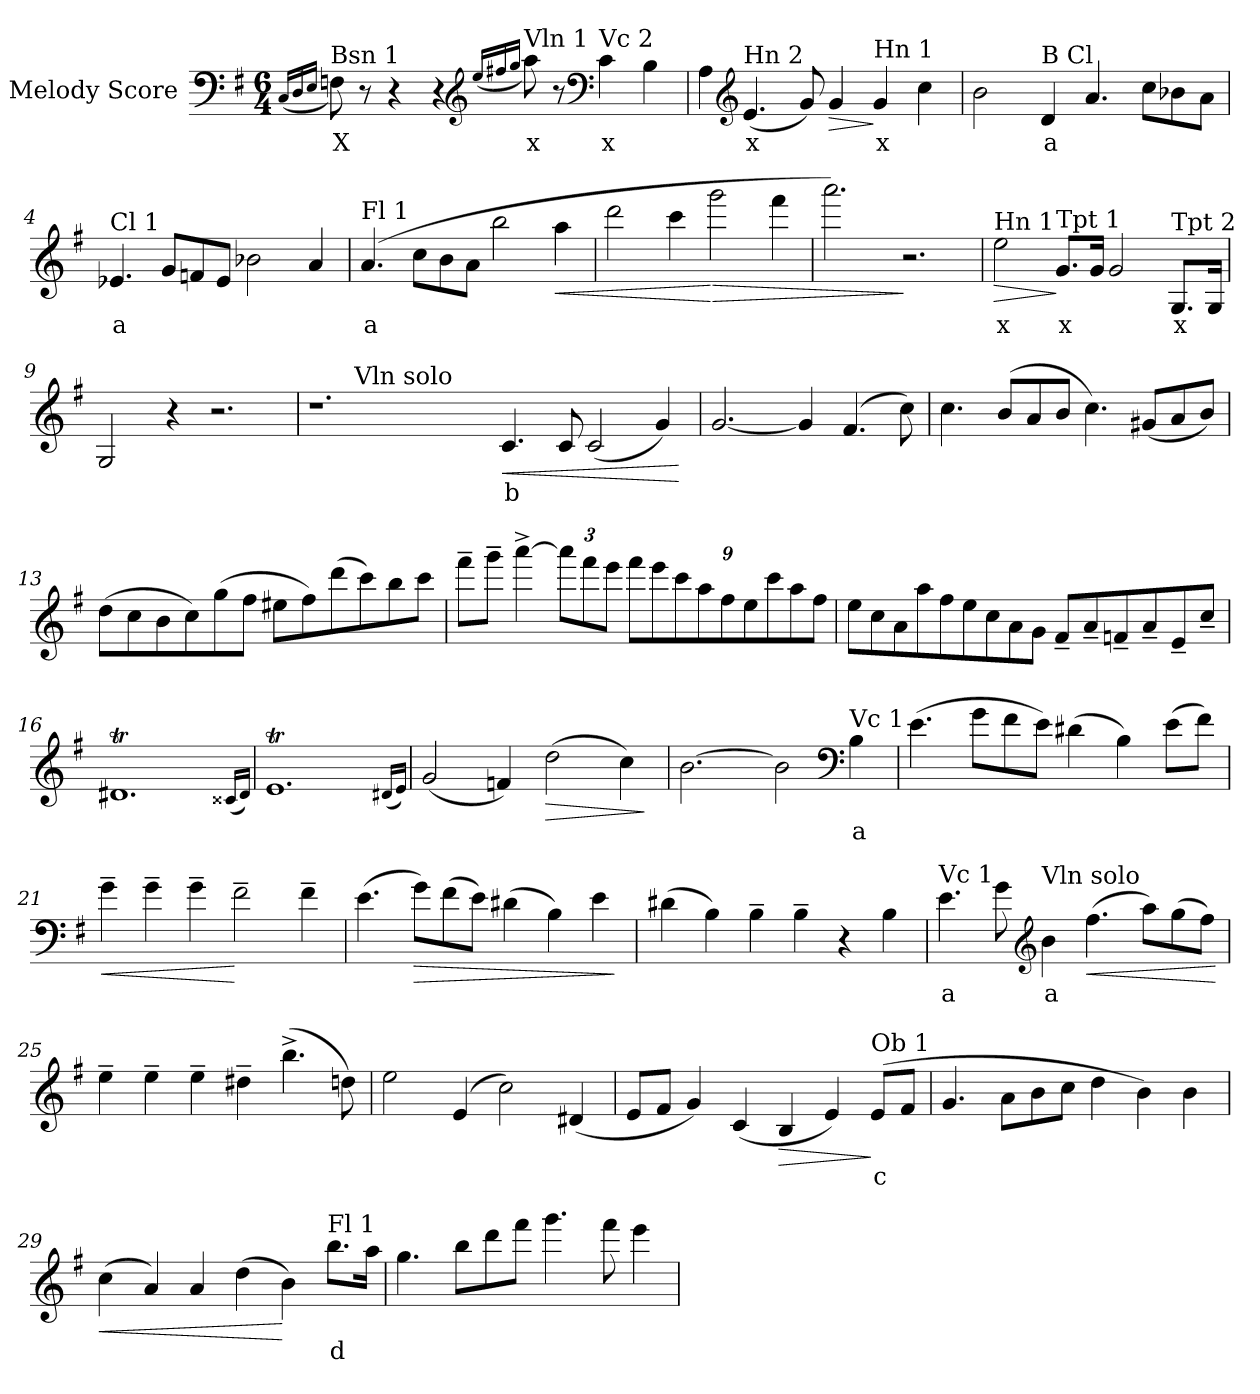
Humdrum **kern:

**kern	**text	**dynam
*part1	*part1	*part1
*staff1	*staff1	*staff1
*I"Melody Score	*	*
*clefF4	*	*
*k[f#]	*	*
*M6/4	*	*
*MM72	*	*
=1	=1	=1
(16qC/LL	.	.
16qD/	.	.
16qE/JJ	.	.
!LO:TX:a:t=Bsn 1	!	!
!	!LO:LY:b:color=#FF0000	!
8Fn\)	X	.
8r	.	.
4r	.	.
4r	.	.
*clefG2	*	*
(16qee/LL	.	.
16qff#X/	.	.
16qgg/JJ	.	.
!LO:TX:a:t=Vln 1	!	!
!	!LO:LY:b:color=#FF0000	!
8aa\)	x	.
8r	.	.
*clefF4	*	*
!LO:TX:a:t=Vc 2	!	!
!	!LO:LY:b:color=#FF0000	!
4c\	x	.
4B\	.	.
=2	=2	=2
4A\	.	.
*clefG2	*	*
!LO:TX:a:t=Hn 2	!	!
!	!LO:LY:b:color=#FF0000	!
(4.e/	x	.
8g/)	.	.
!	!	!LO:HP:b
4g/	.	>
!LO:TX:a:t=Hn 1	!	!
!	!LO:LY:b:color=#FF0000	!
4g/	x	]
4cc\	.	.
=3	=3	=3
2b\	.	.
!LO:TX:a:t=B Cl	!	!
!	!LO:LY:b:color=#FF0000	!
4d/	a	.
4.a/	.	.
8cc\L	.	.
8b-\	.	.
8a\J	.	.
=4	=4	=4
!LO:TX:a:t=Cl 1	!	!
!	!LO:LY:b:color=#FF0000	!
4.e-/	a	.
8g/L	.	.
8f/	.	.
8e-/J	.	.
2b-\	.	.
4a/	.	.
=5	=5	=5
!LO:TX:a:t=Fl 1	!	!
!	!LO:LY:b:color=#FF0000	!
(4.a/	a	.
8cc\L	.	.
8b\	.	.
8a\J	.	.
2bb\	.	.
!	!	!LO:HP:b
4aa\	.	<
=6	=6	=6
2ddd\	.	.
4ccc\	.	.
!	!	!LO:HP:n=1:b
2ggg\	.	[ >
4fff#\	.	.
=7	=7	=7
2.aaa\)	.	.
2.r	.	]
=8	=8	=8
!LO:TX:a:t=Hn 1	!	!
!	!LO:LY:b:color=#FF0000	!LO:HP:b
2ee	x	>
!LO:TX:a:t=Tpt 1	!	!
!	!LO:LY:b:color=#FF0000	!
8.g/L	x	]
16g/Jk	.	.
2g/	.	.
!LO:TX:a:t=Tpt 2	!	!
!	!LO:LY:b:color=#FF0000	!
8.G/L	x	.
16G/Jk	.	.
=9	=9	=9
2G/	.	.
4r	.	.
2.r	.	.
=10	=10	=10
*^	*	*
1.r	4ryy	.	.
!	!LO:TX:a:t=Vln solo	!	!
.	1ryy	.	.
.	1.ryy	.	.
!	!	!LO:LY:b:color=#FF0000	!LO:HP:b
4.c/	.	b	<
8c/	.	.	.
(2c/	.	.	.
4g/)	.	.	.
.	.	.	[
*v	*v	*	*
=11	=11	=11
[2.g/	.	.
4g/]	.	.
(4.f#/	.	.
8cc\)	.	.
=12	=12	=12
4.cc\	.	.
(8b/L	.	.
8a/	.	.
8b/J	.	.
4.cc\)	.	.
(8g#X/L	.	.
8a/	.	.
8b/J)	.	.
=13	=13	=13
(8dd\L	.	.
8cc\	.	.
8b\	.	.
8cc\)	.	.
(8gg\	.	.
8ff#\J	.	.
8ee#X\L	.	.
8ff#\)	.	.
(8ddd\	.	.
8ccc\)	.	.
8bb\	.	.
8ccc\J	.	.
=14	=14	=14
8fff#~\L	.	.
8ggg~\J	.	.
[4aaa^\	.	.
*Xbrackettup	*	*
12aaa\L]	.	.
12fff#\	.	.
12eee\J	.	.
12fff#\L	.	.
12eee\	.	.
12ccc\	.	.
12aa\	.	.
12ff#\	.	.
12ee\	.	.
12ccc\	.	.
12aa\	.	.
12ff#\J	.	.
=15	=15	=15
*Xtuplet	*	*
12ee\L	.	.
12cc\	.	.
12a\	.	.
12aa\	.	.
12ff#\	.	.
12ee\	.	.
12cc\	.	.
12a\	.	.
12g\J	.	.
8f#~/L	.	.
8a~/	.	.
8fn~/	.	.
8a~/	.	.
8e~/	.	.
8cc~/J	.	.
=16	=16	=16
1.d#Xt	.	.
(16qc##X/LL	.	.
16qd#/JJ)	.	.
=17	=17	=17
1.eT	.	.
(16qd#X/LL	.	.
16qe/JJ)	.	.
=18	=18	=18
(2g/	.	.
4fn/)	.	.
!	!	!LO:HP:b
(2dd\	.	>
4cc\)	.	.
.	.	]
=19	=19	=19
[2.b\	.	.
2b\]	.	.
*clefF4	*	*
!LO:TX:a:t=Vc 1	!	!
!	!LO:LY:b:color=#FF0000	!
4B\	a	.
=20	=20	=20
(4.e\	.	.
8g\L	.	.
8f#\	.	.
8e\J)	.	.
(4d#X\	.	.
4B\)	.	.
(8e\L	.	.
8f#\J)	.	.
=21	=21	=21
!	!	!LO:HP:b
4g~\	.	<
4g~\	.	.
4g~\	.	.
2f#~\	.	[
4f#~\	.	.
=22	=22	=22
(4.e\	.	.
!	!	!LO:HP:b
8g\L)	.	>
(8f#\	.	.
8e\J)	.	.
(4d#X\	.	.
4B\)	.	.
4e\	.	.
.	.	]
=23	=23	=23
(4d#X\	.	.
4B\)	.	.
4B~\	.	.
4B~\	.	.
4r	.	.
4B\	.	.
=24	=24	=24
!LO:TX:a:t=Vc 1	!	!
!	!LO:LY:b:color=#FF0000	!
4.e\	a	.
8g\	.	.
*clefG2	*	*
!LO:TX:a:t=Vln solo	!	!
!	!LO:LY:b:color=#FF0000	!
4b\	a	.
!	!	!LO:HP:b
(4.ff#\	.	<
8aa\L)	.	.
(8gg\	.	.
8ff#\J)	.	.
.	.	[
=25	=25	=25
4ee~\	.	.
4ee~\	.	.
4ee~\	.	.
4dd#X~\	.	.
(4.bb^\	.	.
8ddn\)	.	.
=26	=26	=26
2ee\	.	.
(4e/	.	.
2cc\)	.	.
(4d#X/	.	.
=27	=27	=27
8e/L	.	.
8f#/J	.	.
4g/)	.	.
(4c/	.	.
!	!	!LO:HP:b
4B/	.	>
4e/)	.	.
!LO:TX:a:t=Ob 1	!	!
!	!LO:LY:b:color=#FF0000	!
(8e/L	c	]
8f#/J	.	.
=28	=28	=28
4.g/	.	.
8a\L	.	.
8b\	.	.
8cc\J	.	.
4dd\	.	.
4b\)	.	.
4b\	.	.
=29	=29	=29
!	!	!LO:HP:b
(4cc\	.	<
4a/)	.	.
4a/	.	.
(4dd\	.	.
4b\)	.	[
!LO:TX:a:t=Fl 1	!	!
!	!LO:LY:b:color=#FF0000	!
8.bb\L	d	.
16aa\Jk	.	.
=30	=30	=30
4.gg\	.	.
8bb\L	.	.
8ddd\	.	.
8fff#\J	.	.
4.ggg\	.	.
8fff#\	.	.
4eee\	.	.
=	=	=
*-	*-	*-
